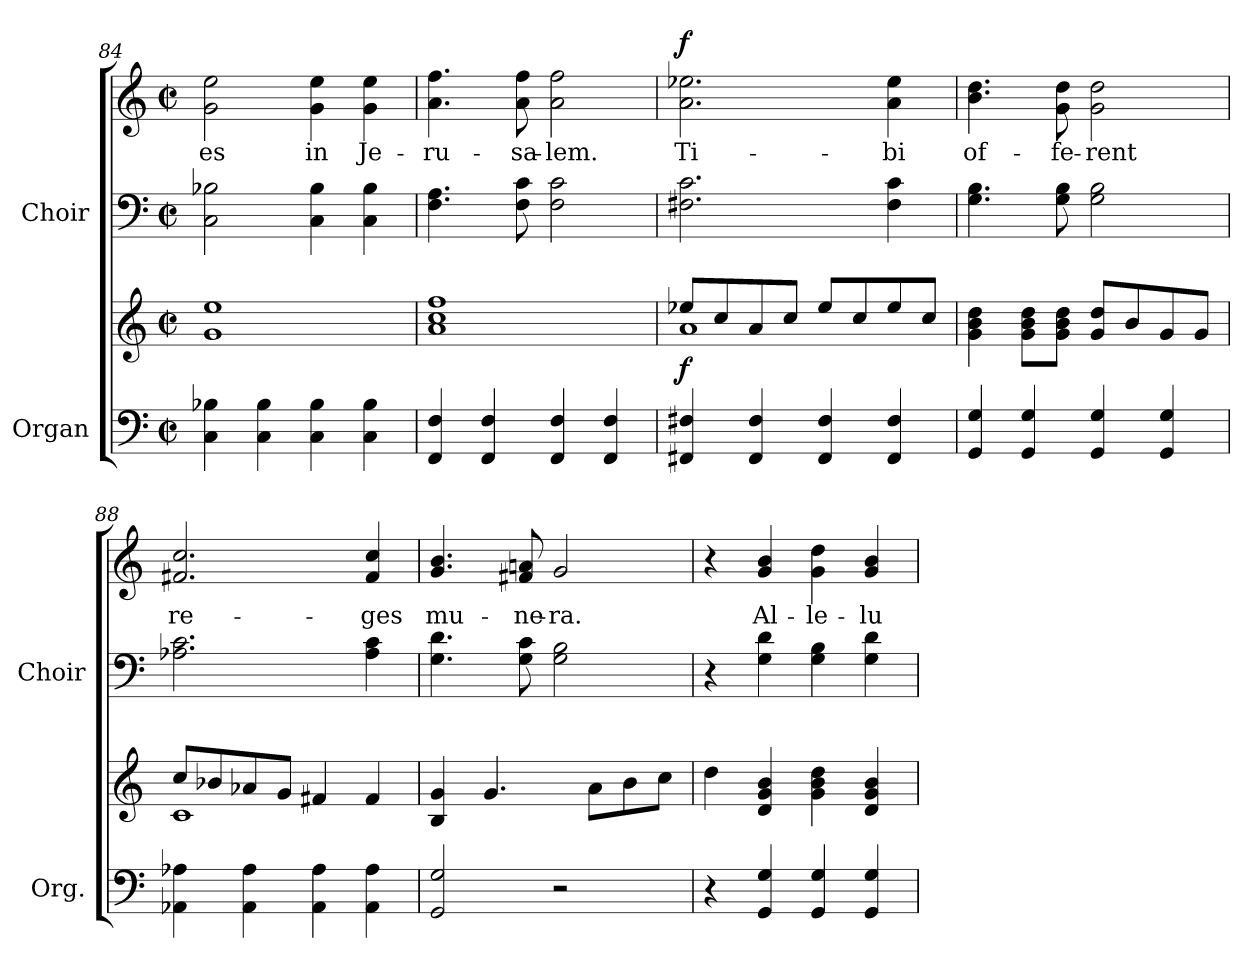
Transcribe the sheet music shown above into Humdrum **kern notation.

**kern	**kern	**dynam	**kern	**kern	**text	**dynam
*part2	*part2	*part2	*part1	*part1	*part1	*part1
*staff4	*staff3	*staff3/4	*staff2	*staff1	*staff1	*staff1/2
*I"Organ	*	*	*I"Choir	*	*	*
*I'Org.	*	*	*I'Choir	*	*	*
*clefF4	*clefG2	*	*clefF4	*clefG2	*	*
*k[]	*k[]	*	*k[]	*k[]	*	*
*C:	*C:	*	*C:	*C:	*	*
*M2/2	*M2/2	*	*M2/2	*M2/2	*	*
*met(c|)	*met(c|)	*	*met(c|)	*met(c|)	*	*
=84	=84	=84	=84	=84	=84	=84
!	!	!	!	!	!LO:LY:b:color=#000000	!
4Ci\ 4B-Xi	1gi 1eei	.	2Ci\ 2B-Xi	2gi\ 2eei	es	.
4Ci\ 4B-i	.	.	.	.	.	.
!	!	!	!	!	!LO:LY:b:color=#000000	!
4Ci\ 4B-i	.	.	4Ci\ 4B-i	4gi\ 4eei	in	.
!	!	!	!	!	!LO:LY:b:color=#000000	!
4Ci\ 4B-i	.	.	4Ci\ 4B-i	4gi\ 4eei	Je-	.
=85	=85	=85	=85	=85	=85	=85
!	!	!	!	!	!LO:LY:b:color=#000000	!
4FFi/ 4Fi	1ai 1cci 1ffi	.	4.Fi\ 4.Ai	4.ai\ 4.ffi	-ru-	.
4FFi/ 4Fi	.	.	.	.	.	.
!	!	!	!	!	!LO:LY:b:color=#000000	!
.	.	.	8Fi\ 8ci	8ai\ 8ffi	-sa-	.
!	!	!	!	!	!LO:LY:b:color=#000000	!
4FFi/ 4Fi	.	.	2Fi\ 2ci	2ai\ 2ffi	-lem.	.
4FFi/ 4Fi	.	.	.	.	.	.
=86	=86	=86	=86	=86	=86	=86
*	*^	*	*	*	*	*
!	!	!	!	!	!	!LO:LY:b:color=#000000	!
4FF#Xi/ 4F#Xi	8ee-Xi/L	1ai	f	2.F#Xi\ 2.ci	2.ai\ 2.ee-Xi	Ti-	f
.	8cci/	.	.	.	.	.	.
4FF#i/ 4F#i	8ai/	.	.	.	.	.	.
.	8cci/J	.	.	.	.	.	.
4FF#i/ 4F#i	8ee-i/L	.	.	.	.	.	.
.	8cci/	.	.	.	.	.	.
!	!	!	!	!	!	!LO:LY:b:color=#000000	!
4FF#i/ 4F#i	8ee-i/	.	.	4F#i\ 4ci	4ai\ 4ee-i	-bi	.
.	8cci/J	.	.	.	.	.	.
*	*v	*v	*	*	*	*	*
=87	=87	=87	=87	=87	=87	=87
!	!	!	!	!	!LO:LY:b:color=#000000	!
4GGi/ 4Gi	4gi\ 4bi 4ddi	.	4.Gi\ 4.Bi	4.bi\ 4.ddi	of-	.
4GGi/ 4Gi	8gi\ 8bi\ 8ddi\L	.	.	.	.	.
!	!	!	!	!	!LO:LY:b:color=#000000	!
.	8gi\ 8bi\ 8ddi\J	.	8Gi\ 8Bi	8gi\ 8ddi	-fe-	.
!	!	!	!	!	!LO:LY:b:color=#000000	!
4GGi/ 4Gi	8gi/ 8ddi/L	.	2Gi\ 2Bi	2gi\ 2ddi	-rent	.
.	8bi/	.	.	.	.	.
4GGi/ 4Gi	8gi/	.	.	.	.	.
.	8gi/J	.	.	.	.	.
!!LO:PB:g=z
=88	=88	=88	=88	=88	=88	=88
*	*^	*	*	*	*	*
!	!	!	!	!	!	!LO:LY:b:color=#000000	!
4AA-Xi\ 4A-Xi	8cci/L	1ci	.	2.A-Xi\ 2.ci	2.f#Xi/ 2.cci	re-	.
.	8b-Xi/	.	.	.	.	.	.
4AA-i\ 4A-i	8a-Xi/	.	.	.	.	.	.
.	8gi/J	.	.	.	.	.	.
4AA-i\ 4A-i	4f#Xi/	.	.	.	.	.	.
!	!	!	!	!	!	!LO:LY:b:color=#000000	!
4AA-i\ 4A-i	4f#i/	.	.	4A-i\ 4ci	4f#i/ 4cci	-ges	.
*	*v	*v	*	*	*	*	*
=89	=89	=89	=89	=89	=89	=89
!	!	!	!	!	!LO:LY:b:color=#000000	!
2GGi/ 2Gi	4Bi/ 4gi	.	4.Gi\ 4.di	4.gi/ 4.bi	mu-	.
.	4.gi/	.	.	.	.	.
!	!	!	!	!	!LO:LY:b:color=#000000	!
.	.	.	8Gi\ 8ci	8f#Xi/ 8ani	-ne-	.
!	!	!	!	!	!LO:LY:b:color=#000000	!
2r	.	.	2Gi\ 2Bi	2gi/	-ra.	.
.	8ai\L	.	.	.	.	.
.	8bi\	.	.	.	.	.
.	8cci\J	.	.	.	.	.
=90	=90	=90	=90	=90	=90	=90
4r	4ddi\	.	4r	4r	.	.
!	!	!	!	!	!LO:LY:b:color=#000000	!
4GGi/ 4Gi	4di/ 4gi 4bi	.	4Gi\ 4di	4gi/ 4bi	Al-	.
!	!	!	!	!	!LO:LY:b:color=#000000	!
4GGi/ 4Gi	4gi\ 4bi 4ddi	.	4Gi\ 4Bi	4gi\ 4ddi	-le-	.
!	!	!	!	!	!LO:LY:b:color=#000000	!
4GGi/ 4Gi	4di/ 4gi 4bi	.	4Gi\ 4di	4gi/ 4bi	-lu-	.
=	=	=	=	=	=	=
*-	*-	*-	*-	*-	*-	*-
